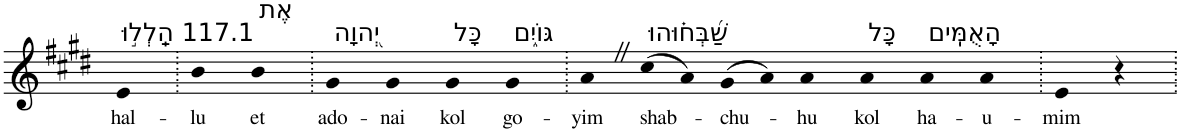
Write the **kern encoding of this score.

**kern	**text
*part1	*part1
*staff1	*staff1
*I"Piano	*
*I'Pno	*
*clefG2	*
*k[f#c#g#d#]	*
*E:	*
=1	=1
!LO:TX:a:t=117.1 הַֽלְל֣וּ	!
!	!LO:LY:b
4e	hal-
=2.	=2.
!	!LO:LY:b
4b	-lu
!LO:TX:a:t=אֶת	!
!	!LO:LY:b
4b	et
=3.	=3.
!LO:TX:a:t=יְ֭הוָה	!
!	!LO:LY:b
4g#	ado-
!	!LO:LY:b
4g#	-nai
!LO:TX:a:t=כָּל	!
!	!LO:LY:b
4g#	kol
!LO:TX:a:t=גּוֹיִ֑ם	!
!	!LO:LY:b
4g#	go-
=4.	=4.
!	!LO:LY:b
4aZ	-yim
!LO:TX:a:t=שַׁ֝בְּח֗וּהוּ	!
!	!LO:LY:b
(>8cc#	shab-
8a)	.
!	!LO:LY:b
(>8g#	-chu-
8a)	.
!	!LO:LY:b
4a	-hu
!LO:TX:a:t=כָּל	!
!	!LO:LY:b
4a	kol
!LO:TX:a:t=הָאֻמִּֽים	!
!	!LO:LY:b
4a	ha-
!	!LO:LY:b
4a	-u-
=5.	=5.
!	!LO:LY:b
4e	-mim
4r	.
=.	=.
*-	*-
